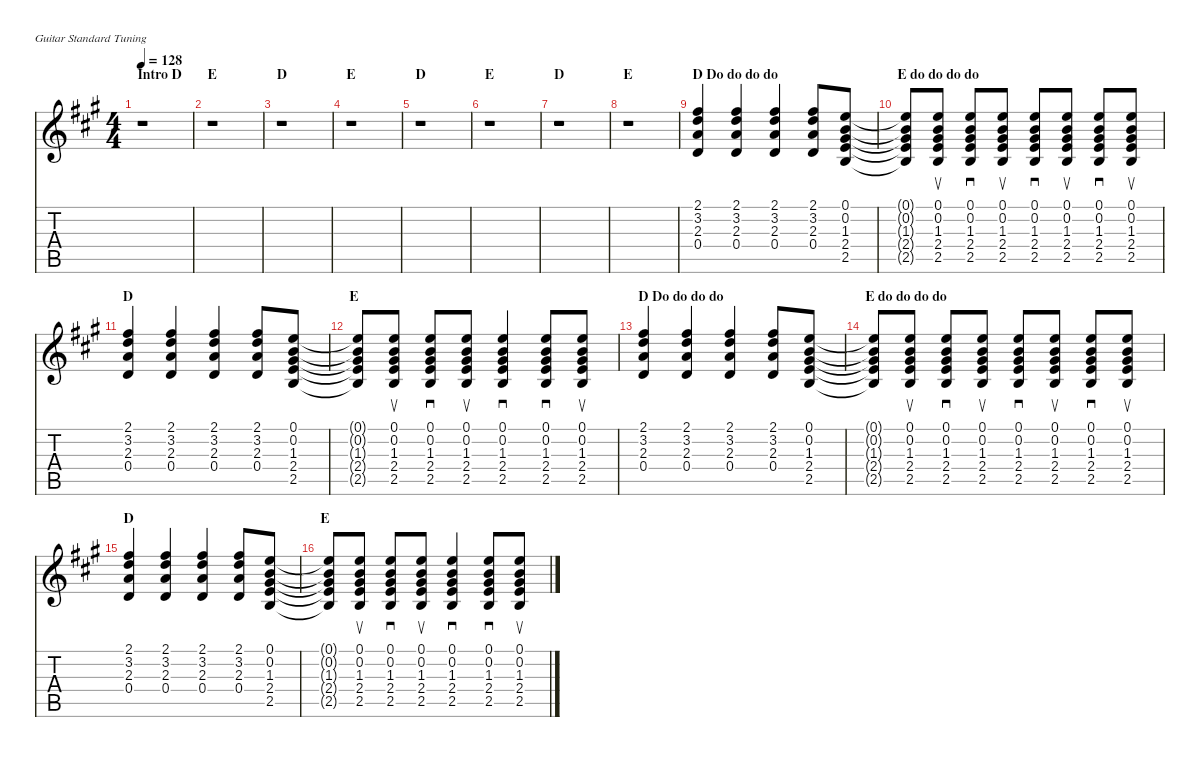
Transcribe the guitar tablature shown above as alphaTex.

\hideDynamics
\bracketExtendMode nobrackets
\singleTrackTrackNamePolicy hidden
\multiTrackTrackNamePolicy hidden
\firstSystemTrackNameMode fullname
\firstSystemTrackNameOrientation horizontal
\otherSystemsTrackNameOrientation horizontal
\track ("Steel Guitar" "S-Gt") {instrument acousticguitarsteel}
\staff {score tabs}
\tuning (E4 B3 G3 D3 A2 E2)
\ts (4 4)
\beaming (8 2 2 2 2)
\section ("" "Intro D")
\tempo 128
\clef g2
\ks a
r.1{dy f instrument acousticguitarsteel beam Down} |
\section ("" "E")
r.1{beam Down} |
\section ("" "D")
r.1{beam Down} |
\section ("" "E")
r.1{beam Down} |
\section ("" "D")
r.1{beam Down} |
\section ("" "E")
r.1{beam Down} |
\section ("" "D")
r.1{beam Down} |
\section ("" "E")
r.1{beam Down} |
\section ("" "D Do do do do")
(2.1{acc #} 3.2{acc forcenatural} 2.3{acc forcenatural} 0.4{acc forcenatural}).4{beam Up} (2.1{acc #} 3.2{acc forcenatural} 2.3{acc forcenatural} 0.4{acc forcenatural}).4{beam Up} (2.1{acc #} 3.2{acc forcenatural} 2.3{acc forcenatural} 0.4{acc forcenatural}).4{beam Up} (2.1{acc #} 3.2{acc forcenatural} 2.3{acc forcenatural} 0.4{acc forcenatural}).8{beam Up} (0.1{acc forcenatural} 0.2{acc forcenatural} 1.3{acc #} 2.4{acc forcenatural} 2.5{acc forcenatural}).8{beam Up} |
\section ("" "E do do do do")
(2.5{t acc forcenatural} 2.4{t acc forcenatural} 1.3{t acc #} 0.2{t acc forcenatural} 0.1{t acc forcenatural}).8{beam Up} (0.1{acc forcenatural} 0.2{acc forcenatural} 1.3{acc #} 2.4{acc forcenatural} 2.5{acc forcenatural}).8{su beam Up} (0.1{acc forcenatural} 0.2{acc forcenatural} 1.3{acc #} 2.4{acc forcenatural} 2.5{acc forcenatural}).8{sd beam Up} (0.1{acc forcenatural} 0.2{acc forcenatural} 1.3{acc #} 2.4{acc forcenatural} 2.5{acc forcenatural}).8{su beam Up} (0.1{acc forcenatural} 0.2{acc forcenatural} 1.3{acc #} 2.4{acc forcenatural} 2.5{acc forcenatural}).8{sd beam Up} (0.1{acc forcenatural} 0.2{acc forcenatural} 1.3{acc #} 2.4{acc forcenatural} 2.5{acc forcenatural}).8{su beam Up} (0.1{acc forcenatural} 0.2{acc forcenatural} 1.3{acc #} 2.4{acc forcenatural} 2.5{acc forcenatural}).8{sd beam Up} (0.1{acc forcenatural} 0.2{acc forcenatural} 1.3{acc #} 2.4{acc forcenatural} 2.5{acc forcenatural}).8{su beam Up} |
\section ("" "D")
(2.1{acc #} 3.2{acc forcenatural} 2.3{acc forcenatural} 0.4{acc forcenatural}).4{beam Up} (2.1{acc #} 3.2{acc forcenatural} 2.3{acc forcenatural} 0.4{acc forcenatural}).4{beam Up} (2.1{acc #} 3.2{acc forcenatural} 2.3{acc forcenatural} 0.4{acc forcenatural}).4{beam Up} (2.1{acc #} 3.2{acc forcenatural} 2.3{acc forcenatural} 0.4{acc forcenatural}).8{beam Up} (0.1{acc forcenatural} 0.2{acc forcenatural} 1.3{acc #} 2.4{acc forcenatural} 2.5{acc forcenatural}).8{beam Up} |
\section ("" "E")
(2.5{t acc forcenatural} 2.4{t acc forcenatural} 1.3{t acc #} 0.2{t acc forcenatural} 0.1{t acc forcenatural}).8{beam Up} (0.1{acc forcenatural} 0.2{acc forcenatural} 1.3{acc #} 2.4{acc forcenatural} 2.5{acc forcenatural}).8{su beam Up} (0.1{acc forcenatural} 0.2{acc forcenatural} 1.3{acc #} 2.4{acc forcenatural} 2.5{acc forcenatural}).8{sd beam Up} (0.1{acc forcenatural} 0.2{acc forcenatural} 1.3{acc #} 2.4{acc forcenatural} 2.5{acc forcenatural}).8{su beam Up} (0.1{acc forcenatural} 0.2{acc forcenatural} 1.3{acc #} 2.4{acc forcenatural} 2.5{acc forcenatural}).4{sd beam Up} (0.1{acc forcenatural} 0.2{acc forcenatural} 1.3{acc #} 2.4{acc forcenatural} 2.5{acc forcenatural}).8{sd beam Up} (0.1{acc forcenatural} 0.2{acc forcenatural} 1.3{acc #} 2.4{acc forcenatural} 2.5{acc forcenatural}).8{su beam Up} |
\section ("" "D Do do do do")
(2.1{acc #} 3.2{acc forcenatural} 2.3{acc forcenatural} 0.4{acc forcenatural}).4{beam Up} (2.1{acc #} 3.2{acc forcenatural} 2.3{acc forcenatural} 0.4{acc forcenatural}).4{beam Up} (2.1{acc #} 3.2{acc forcenatural} 2.3{acc forcenatural} 0.4{acc forcenatural}).4{beam Up} (2.1{acc #} 3.2{acc forcenatural} 2.3{acc forcenatural} 0.4{acc forcenatural}).8{beam Up} (0.1{acc forcenatural} 0.2{acc forcenatural} 1.3{acc #} 2.4{acc forcenatural} 2.5{acc forcenatural}).8{beam Up} |
\section ("" "E do do do do")
(2.5{t acc forcenatural} 2.4{t acc forcenatural} 1.3{t acc #} 0.2{t acc forcenatural} 0.1{t acc forcenatural}).8{beam Up} (0.1{acc forcenatural} 0.2{acc forcenatural} 1.3{acc #} 2.4{acc forcenatural} 2.5{acc forcenatural}).8{su beam Up} (0.1{acc forcenatural} 0.2{acc forcenatural} 1.3{acc #} 2.4{acc forcenatural} 2.5{acc forcenatural}).8{sd beam Up} (0.1{acc forcenatural} 0.2{acc forcenatural} 1.3{acc #} 2.4{acc forcenatural} 2.5{acc forcenatural}).8{su beam Up} (0.1{acc forcenatural} 0.2{acc forcenatural} 1.3{acc #} 2.4{acc forcenatural} 2.5{acc forcenatural}).8{sd beam Up} (0.1{acc forcenatural} 0.2{acc forcenatural} 1.3{acc #} 2.4{acc forcenatural} 2.5{acc forcenatural}).8{su beam Up} (0.1{acc forcenatural} 0.2{acc forcenatural} 1.3{acc #} 2.4{acc forcenatural} 2.5{acc forcenatural}).8{sd beam Up} (0.1{acc forcenatural} 0.2{acc forcenatural} 1.3{acc #} 2.4{acc forcenatural} 2.5{acc forcenatural}).8{su beam Up} |
\section ("" "D")
(2.1{acc #} 3.2{acc forcenatural} 2.3{acc forcenatural} 0.4{acc forcenatural}).4{beam Up} (2.1{acc #} 3.2{acc forcenatural} 2.3{acc forcenatural} 0.4{acc forcenatural}).4{beam Up} (2.1{acc #} 3.2{acc forcenatural} 2.3{acc forcenatural} 0.4{acc forcenatural}).4{beam Up} (2.1{acc #} 3.2{acc forcenatural} 2.3{acc forcenatural} 0.4{acc forcenatural}).8{beam Up} (0.1{acc forcenatural} 0.2{acc forcenatural} 1.3{acc #} 2.4{acc forcenatural} 2.5{acc forcenatural}).8{beam Up} |
\section ("" "E")
(2.5{t acc forcenatural} 2.4{t acc forcenatural} 1.3{t acc #} 0.2{t acc forcenatural} 0.1{t acc forcenatural}).8{beam Up} (0.1{acc forcenatural} 0.2{acc forcenatural} 1.3{acc #} 2.4{acc forcenatural} 2.5{acc forcenatural}).8{su beam Up} (0.1{acc forcenatural} 0.2{acc forcenatural} 1.3{acc #} 2.4{acc forcenatural} 2.5{acc forcenatural}).8{sd beam Up} (0.1{acc forcenatural} 0.2{acc forcenatural} 1.3{acc #} 2.4{acc forcenatural} 2.5{acc forcenatural}).8{su beam Up} (0.1{acc forcenatural} 0.2{acc forcenatural} 1.3{acc #} 2.4{acc forcenatural} 2.5{acc forcenatural}).4{sd beam Up} (0.1{acc forcenatural} 0.2{acc forcenatural} 1.3{acc #} 2.4{acc forcenatural} 2.5{acc forcenatural}).8{sd beam Up} (0.1{acc forcenatural} 0.2{acc forcenatural} 1.3{acc #} 2.4{acc forcenatural} 2.5{acc forcenatural}).8{su beam Up}
